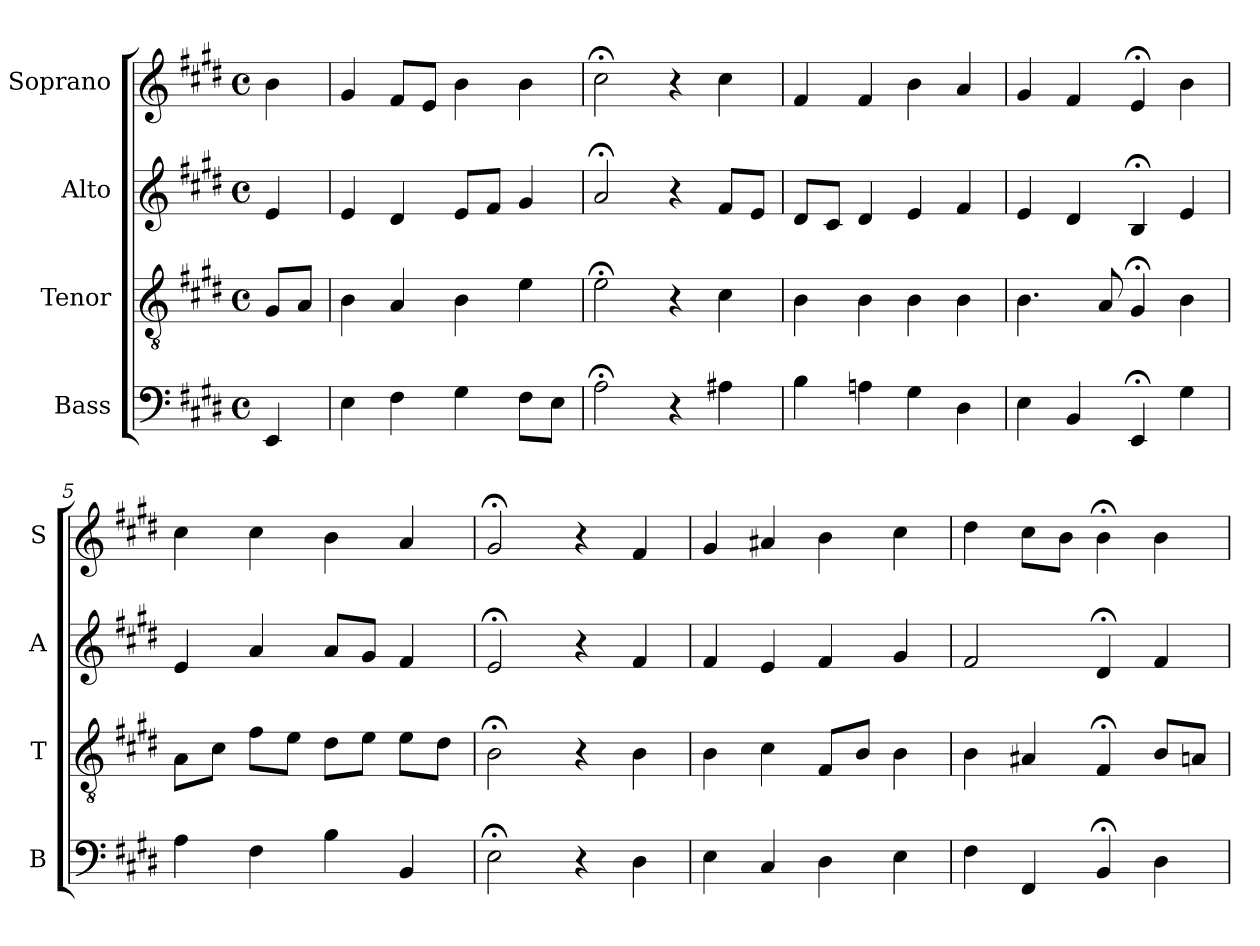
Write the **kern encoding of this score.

**kern	**kern	**kern	**kern
*part4	*part3	*part2	*part1
*staff4	*staff3	*staff2	*staff1
*I"Bass	*I"Tenor	*I"Alto	*I"Soprano
*I'B	*I'T	*I'A	*I'S
*clefF4	*clefGv2	*clefG2	*clefG2
*k[f#c#g#d#]	*k[f#c#g#d#]	*k[f#c#g#d#]	*k[f#c#g#d#]
*E:	*E:	*E:	*E:
*M4/4	*M4/4	*M4/4	*M4/4
*met(c)	*met(c)	*met(c)	*met(c)
*MM100	*MM100	*MM100	*MM100
=	=	=	=
4EE	8G#L	4e	4b
.	8AJ	.	.
=1	=1	=1	=1
4E	4B	4e	4g#
4F#	4A	4d#	8f#L
.	.	.	8eJ
4G#	4B	8eL	4b
.	.	8f#J	.
8F#L	4e	4g#	4b
8EJ	.	.	.
=2	=2	=2	=2
2A;<	2e;<	2a;<	2cc#;<
4r	4r	4r	4r
4A#X	4c#	8f#L	4cc#
.	.	8eJ	.
=3	=3	=3	=3
4B	4B	8d#L	4f#
.	.	8c#J	.
4An	4B	4d#	4f#
4G#	4B	4e	4b
4D#	4B	4f#	4a
=4	=4	=4	=4
4E	4.B	4e	4g#
4BB	.	4d#	4f#
.	8A	.	.
4EE;<	4G#;<	4B;<	4e;<
4G#	4B	4e	4b
=5	=5	=5	=5
4A	8AL	4e	4cc#
.	8c#J	.	.
4F#	8f#L	4a	4cc#
.	8eJ	.	.
4B	8d#L	8aL	4b
.	8eJ	8g#J	.
4BB	8eL	4f#	4a
.	8d#J	.	.
=6	=6	=6	=6
2E;<	2B;<	2e;<	2g#;<
4r	4r	4r	4r
4D#	4B	4f#	4f#
=7	=7	=7	=7
4E	4B	4f#	4g#
4C#	4c#	4e	4a#X
4D#	8F#L	4f#	4b
.	8BJ	.	.
4E	4B	4g#	4cc#
=8	=8	=8	=8
4F#	4B	2f#	4dd#
4FF#	4A#X	.	8cc#L
.	.	.	8bJ
4BB;<	4F#;<	4d#;<	4b;<
4D#	8BL	4f#	4b
.	8AnJ	.	.
=	=	=	=
*-	*-	*-	*-
